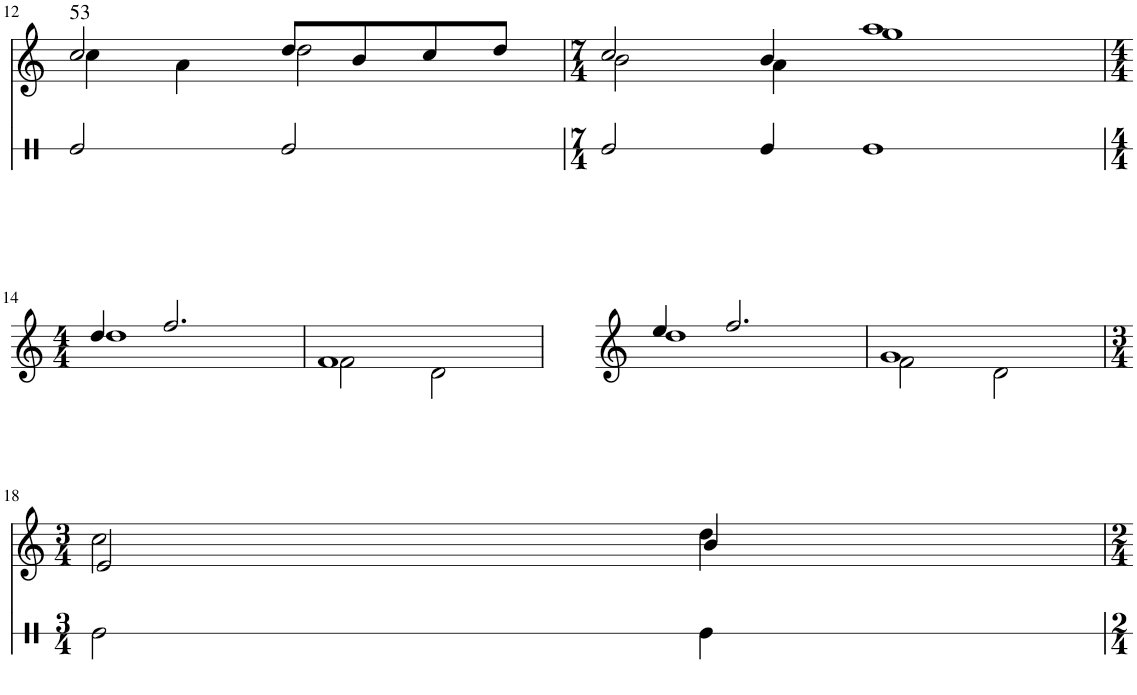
**kern
*part1
*staff1
*I"Piano
*I'Pno
!!LO:PB:g=z
*clefG2
*k[]
*M4/4
=12
*^
!LO:TX:a:t=53	!
2cc/	4cc\
.	4a\
8dd/L	2dd\
8b/	.
8cc/	.
8dd/J	.
=13	=13
*M7/4	*
2cc/	2b\
4b/	4a\
1aa	1gg
!!LO:LB:g=z	!!
=14	=14
*M4/4	*
4dd/	1dd
2.ff/	.
=15	=15
1f	2f\
.	2d\
=16	=16
4ee/	1dd
2.ff/	.
=17	=17
1g	2f\
.	2d\
!!LO:LB:g=z	!!
=18	=18
*M3/4	*
2e/	2cc\
4b/	4dd\
*v	*v
=
*-
